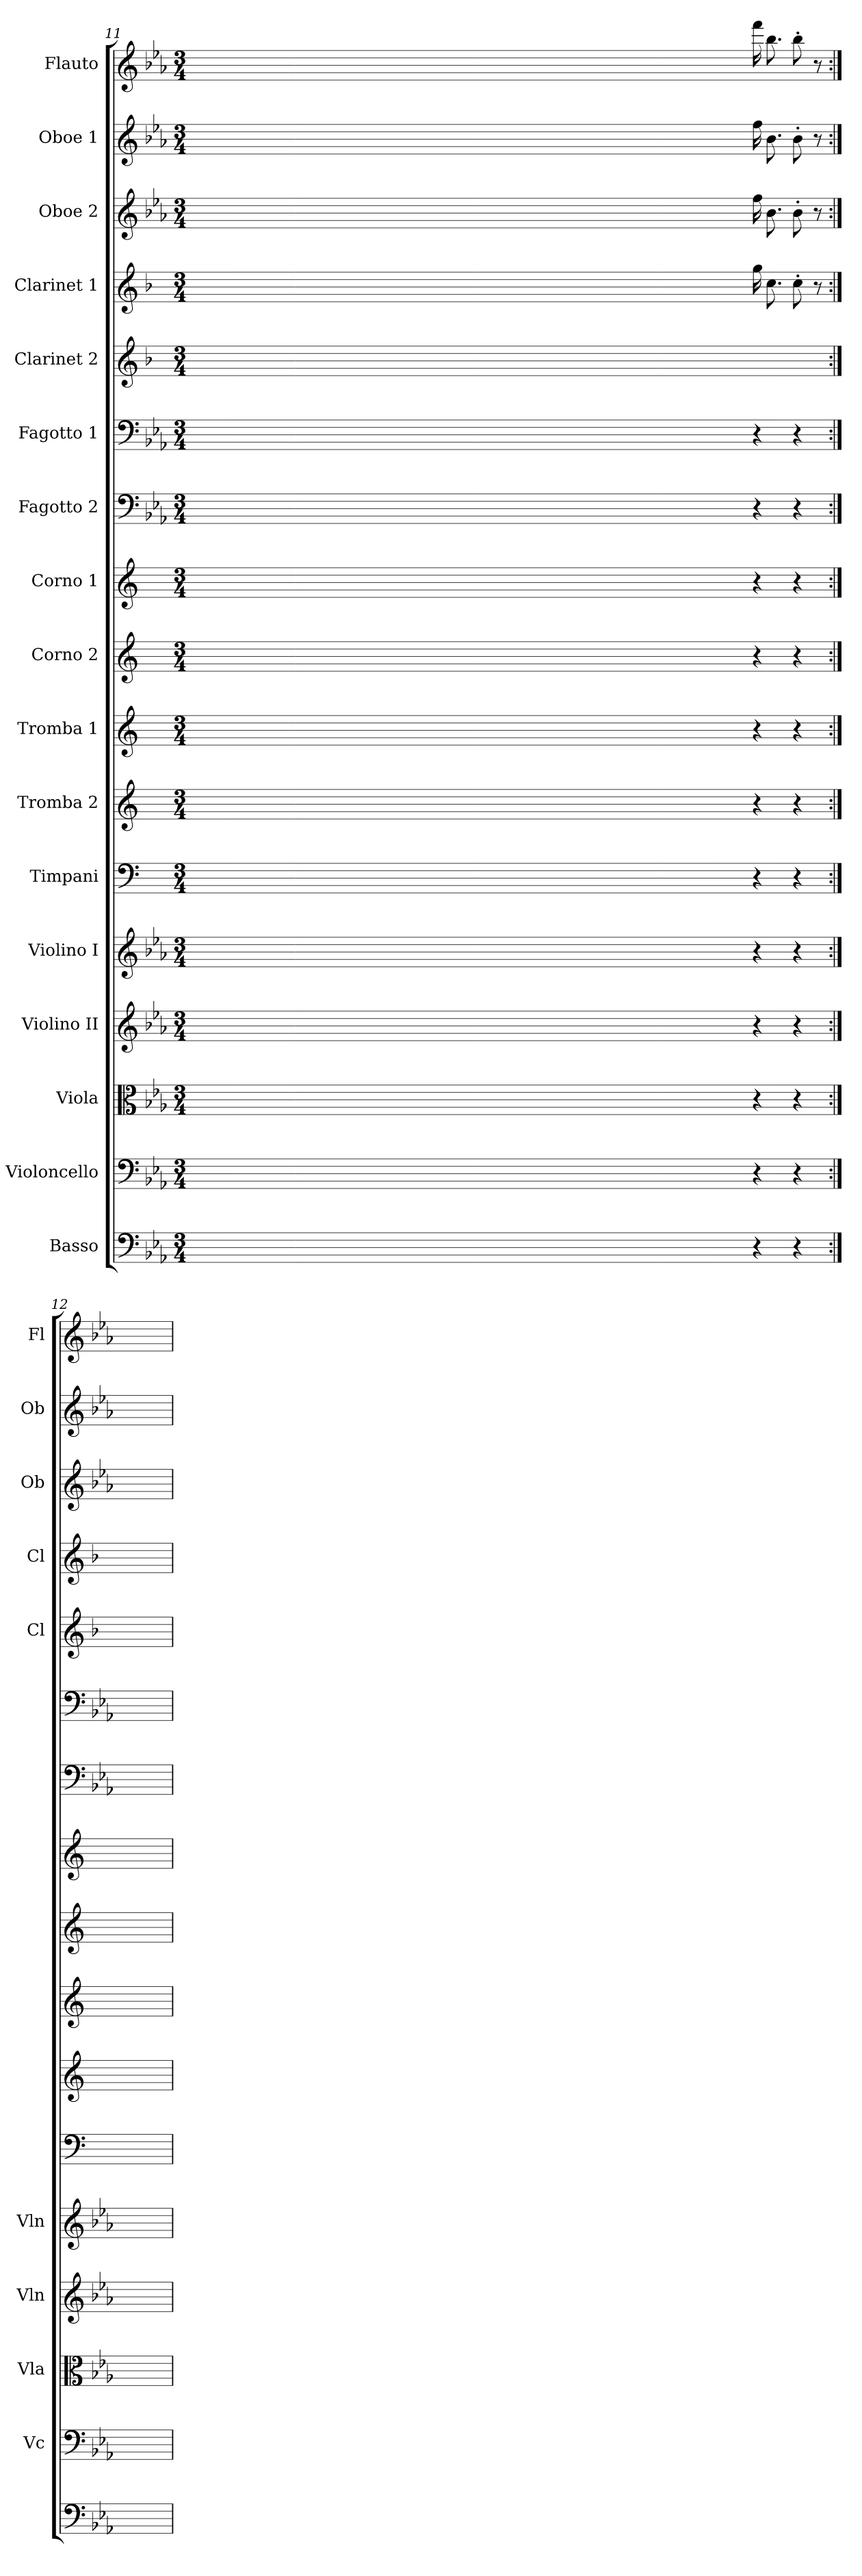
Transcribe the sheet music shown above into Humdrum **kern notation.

**kern	**kern	**kern	**kern	**kern	**kern	**kern	**kern	**kern	**kern	**kern	**kern	**kern	**kern	**kern	**kern	**kern
*part17	*part16	*part15	*part14	*part13	*part12	*part11	*part10	*part9	*part8	*part7	*part6	*part5	*part4	*part3	*part2	*part1
*staff17	*staff16	*staff15	*staff14	*staff13	*staff12	*staff11	*staff10	*staff9	*staff8	*staff7	*staff6	*staff5	*staff4	*staff3	*staff2	*staff1
*I"Basso	*I"Violoncello	*I"Viola	*I"Violino II	*I"Violino I	*I"Timpani	*I"Tromba 2	*I"Tromba 1	*I"Corno 2	*I"Corno 1	*I"Fagotto 2	*I"Fagotto 1	*I"Clarinet 2	*I"Clarinet 1	*I"Oboe 2	*I"Oboe 1	*I"Flauto
*	*I'Vc	*I'Vla	*I'Vln	*I'Vln	*	*	*	*	*	*	*	*I'Cl	*I'Cl	*I'Ob	*I'Ob	*I'Fl
*clefF4	*clefF4	*clefC3	*clefG2	*clefG2	*clefF4	*clefG2	*clefG2	*clefG2	*clefG2	*clefF4	*clefF4	*clefG2	*clefG2	*clefG2	*clefG2	*clefG2
*ITrd7c12	*	*	*	*	*	*ITrd-2c-3	*ITrd-2c-3	*ITrd5c9	*ITrd5c9	*	*	*ITrd1c2	*ITrd1c2	*	*	*
*k[b-e-a-]	*k[b-e-a-]	*k[b-e-a-]	*k[b-e-a-]	*k[b-e-a-]	*	*	*	*	*	*k[b-e-a-]	*k[b-e-a-]	*k[b-e-a-]	*k[b-e-a-]	*k[b-e-a-]	*k[b-e-a-]	*k[b-e-a-]
*M3/4	*M3/4	*M3/4	*M3/4	*M3/4	*M3/4	*M3/4	*M3/4	*M3/4	*M3/4	*M3/4	*M3/4	*M3/4	*M3/4	*M3/4	*M3/4	*M3/4
=11	=11	=11	=11	=11	=11	=11	=11	=11	=11	=11	=11	=11	=11	=11	=11	=11
2.ryy	2.ryy	2.ryy	2.ryy	2.ryy	2.ryy	2.ryy	2.ryy	2.ryy	2.ryy	2.ryy	2.ryy	2.ryy	2.ryy	2.ryy	2.ryy	2.ryy
4ryy	4ryy	4ryy	4ryy	4ryy	4ryy	4ryy	4ryy	4ryy	4ryy	4ryy	4ryy	4ryy	4ryy	4ryy	4ryy	4ryy
1ryy	1ryy	1ryy	1ryy	1ryy	1ryy	1ryy	1ryy	1ryy	1ryy	1ryy	1ryy	1ryy	1ryy	1ryy	1ryy	1ryy
1ryy	1ryy	1ryy	1ryy	1ryy	1ryy	1ryy	1ryy	1ryy	1ryy	1ryy	1ryy	1ryy	1ryy	1ryy	1ryy	1ryy
1ryy	1ryy	1ryy	1ryy	1ryy	1ryy	1ryy	1ryy	1ryy	1ryy	1ryy	1ryy	1ryy	1ryy	1ryy	1ryy	1ryy
1ryy	1ryy	1ryy	1ryy	1ryy	1ryy	1ryy	1ryy	1ryy	1ryy	1ryy	1ryy	1ryy	1ryy	1ryy	1ryy	1ryy
1ryy	1ryy	1ryy	1ryy	1ryy	1ryy	1ryy	1ryy	1ryy	1ryy	1ryy	1ryy	1ryy	1ryy	1ryy	1ryy	1ryy
1ryy	1ryy	1ryy	1ryy	1ryy	1ryy	1ryy	1ryy	1ryy	1ryy	1ryy	1ryy	1ryy	1ryy	1ryy	1ryy	1ryy
4ryy	4ryy	4ryy	4ryy	4ryy	4ryy	4ryy	4ryy	4ryy	4ryy	4ryy	4ryy	4ryy	4ryy	4ryy	4ryy	4ryy
4r	4r	4r	4r	4r	4r	4r	4r	4r	4r	4r	4r	2ryy	16ff	16ff	16ff	16fff
.	.	.	.	.	.	.	.	.	.	.	.	.	8.b-	8.b-	8.b-	8.bb-
4r	4r	4r	4r	4r	4r	4r	4r	4r	4r	4r	4r	.	8b-'	8b-'	8b-'	8bb-'
.	.	.	.	.	.	.	.	.	.	.	.	.	8r	8r	8r	8r
=12:|!	=12:|!	=12:|!	=12:|!	=12:|!	=12:|!	=12:|!	=12:|!	=12:|!	=12:|!	=12:|!	=12:|!	=12:|!	=12:|!	=12:|!	=12:|!	=12:|!
4ryy	4ryy	4ryy	4ryy	4ryy	4ryy	4ryy	4ryy	4ryy	4ryy	4ryy	4ryy	4ryy	4ryy	4ryy	4ryy	4ryy
=	=	=	=	=	=	=	=	=	=	=	=	=	=	=	=	=
*-	*-	*-	*-	*-	*-	*-	*-	*-	*-	*-	*-	*-	*-	*-	*-	*-
